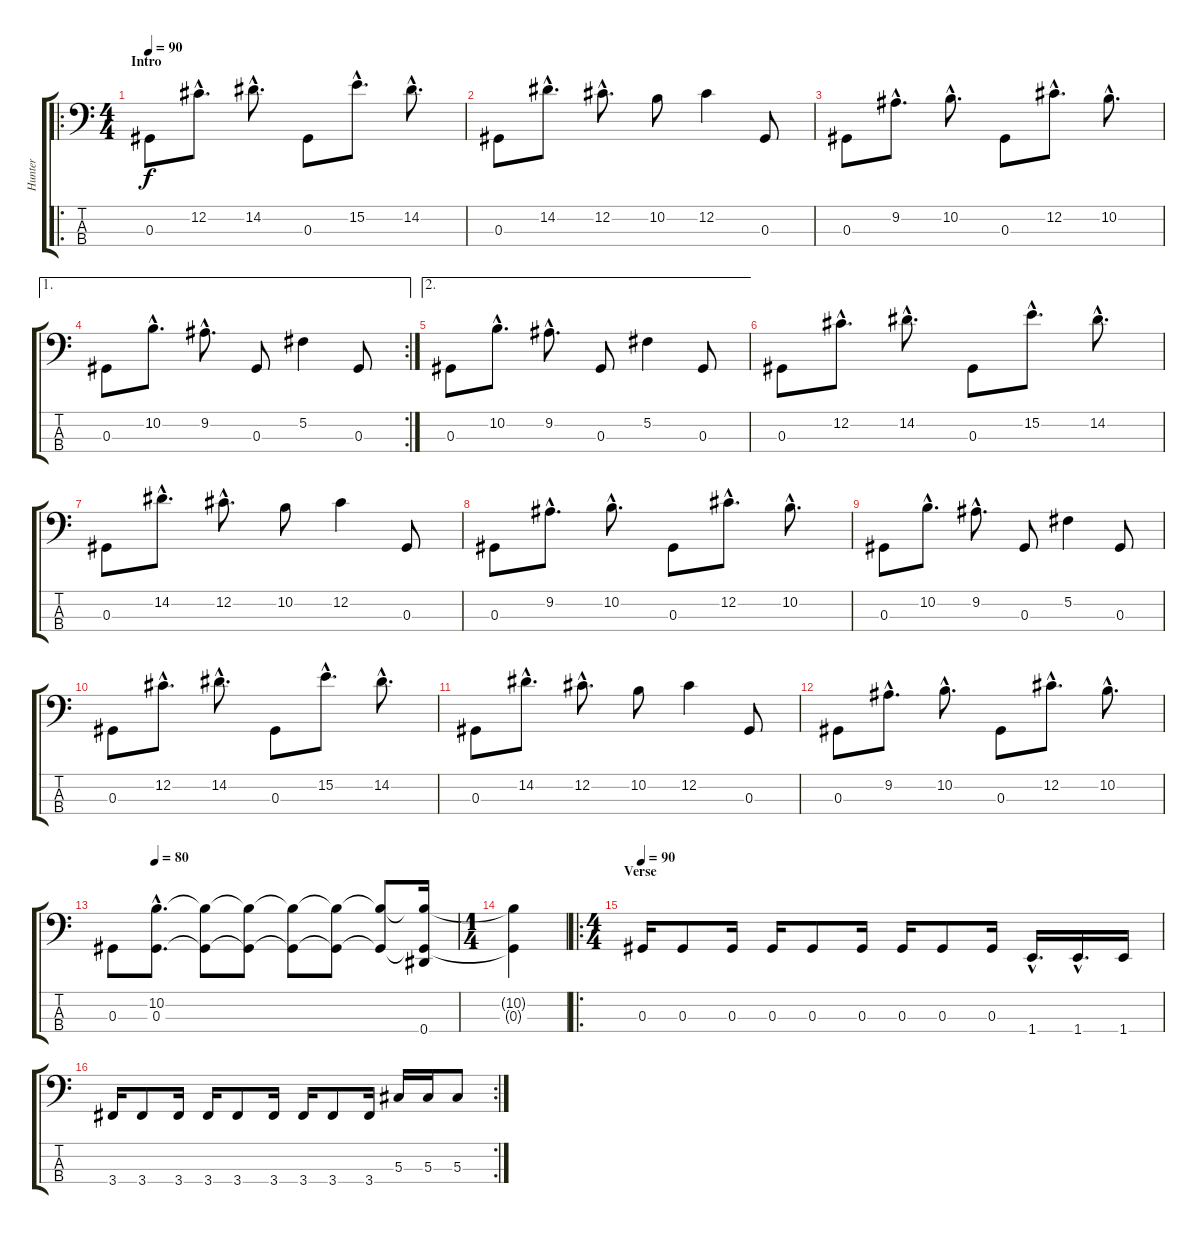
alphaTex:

\track ("Hunter" "Hunter") {instrument electricbasspick}
\staff {score tabs}
\tuning (Gb2 Db2 Ab1 Eb1) {hide}
\ro
\ts (4 4)
\section ("" "Intro")
\tempo 90
\tempo 130
\tempo 90
\clef f4
\ks c
0.3.8{dy f instrument electricbasspick} 12.2{hac}.8{d} 14.2{hac}.8{d} 0.3.8 15.2{hac}.8{d} 14.2{hac}.8{d} |
0.3.8 14.2{hac}.8{d} 12.2{hac}.8{d} 10.2.8 12.2.4 0.3.8 |
0.3.8 9.2{hac}.8{d} 10.2{hac}.8{d} 0.3.8 12.2{hac}.8{d} 10.2{hac}.8{d} |
\ae 1
\rc 2
0.3.8 10.2{hac}.8{d} 9.2{hac}.8{d} 0.3.8 5.2.4 0.3.8 |
\ae 2
0.3.8 10.2{hac}.8{d} 9.2{hac}.8{d} 0.3.8 5.2.4 0.3.8 |
0.3.8 12.2{hac}.8{d} 14.2{hac}.8{d} 0.3.8 15.2{hac}.8{d} 14.2{hac}.8{d} |
0.3.8 14.2{hac}.8{d} 12.2{hac}.8{d} 10.2.8 12.2.4 0.3.8 |
0.3.8 9.2{hac}.8{d} 10.2{hac}.8{d} 0.3.8 12.2{hac}.8{d} 10.2{hac}.8{d} |
0.3.8 10.2{hac}.8{d} 9.2{hac}.8{d} 0.3.8 5.2.4 0.3.8 |
0.3.8 12.2{hac}.8{d} 14.2{hac}.8{d} 0.3.8 15.2{hac}.8{d} 14.2{hac}.8{d} |
0.3.8 14.2{hac}.8{d} 12.2{hac}.8{d} 10.2.8 12.2.4 0.3.8 |
0.3.8 9.2{hac}.8{d} 10.2{hac}.8{d} 0.3.8 12.2{hac}.8{d} 10.2{hac}.8{d} |
\tempo (80 0.125)
0.3.8 (10.2{hac} 0.3{hac}).8{d} (10.2{t} 0.3{t}).8 (10.2{t} 0.3{t}).8 (10.2{t} 0.3{t}).8 (10.2{t} 0.3{t}).8 (10.2{t} 0.3{t}).8 (10.2{t} 0.3{t} 0.4).16 |
\ts (1 4)
(10.2{t} 0.3{t}).4 |
\ro
\ts (4 4)
\section ("" "Verse")
\tempo 90
0.3.16 0.3.8 0.3.16 0.3.16 0.3.8 0.3.16 0.3.16 0.3.8 0.3.16 1.4{hac}.16{d} 1.4{hac}.16{d} 1.4.16 |
\rc 2
3.4.16 3.4.8 3.4.16 3.4.16 3.4.8 3.4.16 3.4.16 3.4.8 3.4.16 5.3.16 5.3.16 5.3.8
